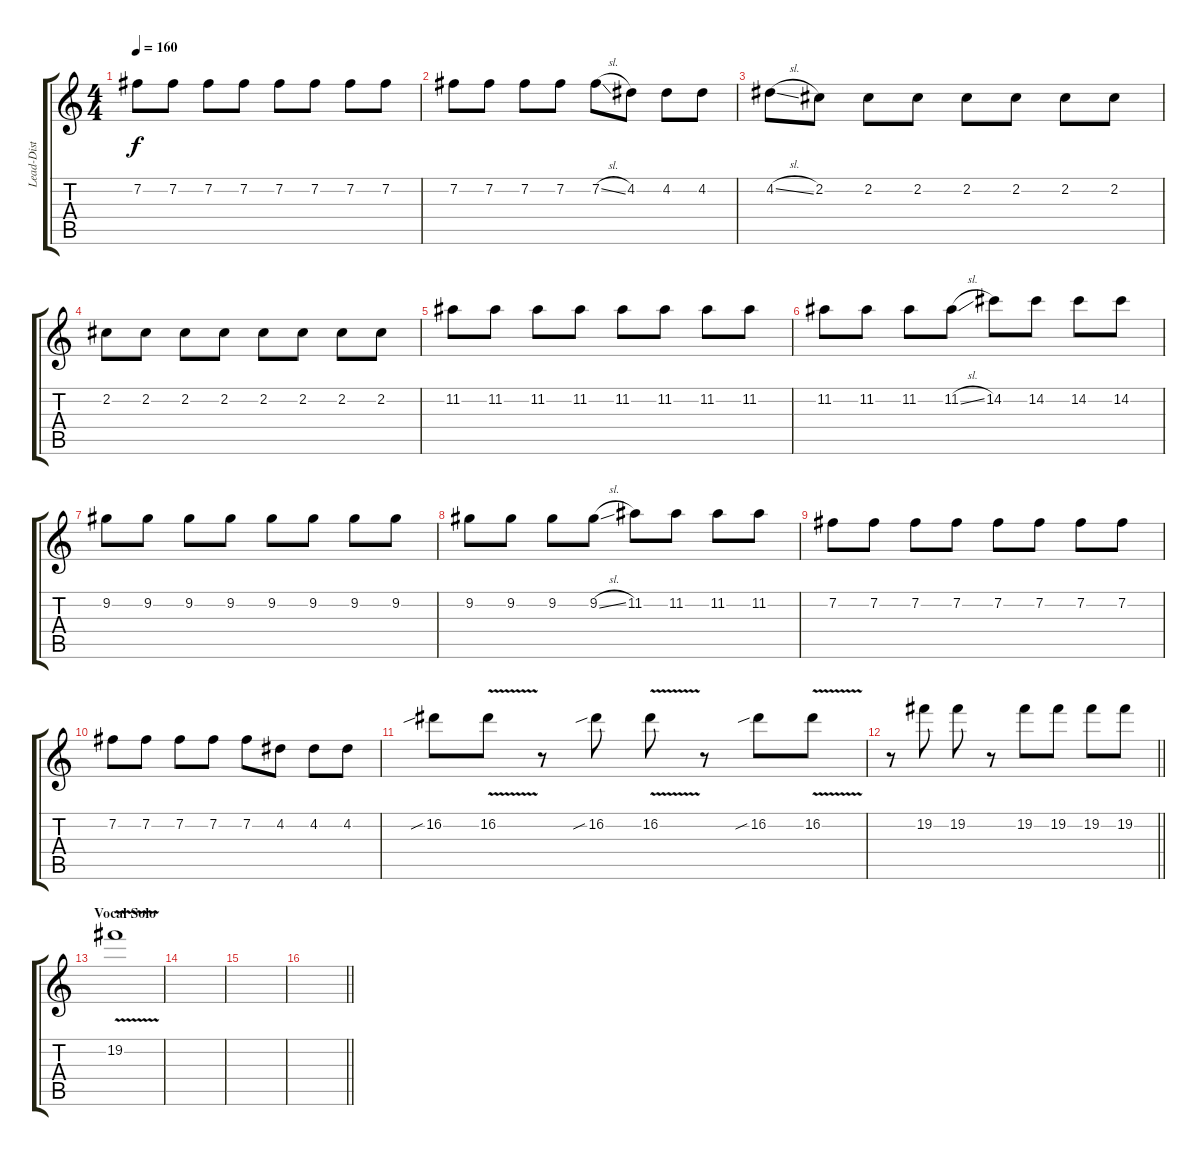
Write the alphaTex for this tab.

\track ("Lead-Dist Guitar" "Lead-Dist ") {instrument distortionguitar}
\staff {score tabs}
\tuning (E4 B3 G3 D3 A2 E2) {hide}
\ts (4 4)
\tempo 160
\clef g2
\ks c
7.2.8{dy f} 7.2.8 7.2.8 7.2.8 7.2.8 7.2.8 7.2.8 7.2.8 |
7.2.8 7.2.8 7.2.8 7.2.8 7.2{sl}.8 4.2.8 4.2.8 4.2.8 |
4.2{sl}.8 2.2.8 2.2.8 2.2.8 2.2.8 2.2.8 2.2.8 2.2.8 |
2.2.8 2.2.8 2.2.8 2.2.8 2.2.8 2.2.8 2.2.8 2.2.8 |
11.2.8 11.2.8 11.2.8 11.2.8 11.2.8 11.2.8 11.2.8 11.2.8 |
11.2.8 11.2.8 11.2.8 11.2{sl}.8 14.2.8 14.2.8 14.2.8 14.2.8 |
9.2.8 9.2.8 9.2.8 9.2.8 9.2.8 9.2.8 9.2.8 9.2.8 |
9.2.8 9.2.8 9.2.8 9.2{sl}.8 11.2.8 11.2.8 11.2.8 11.2.8 |
7.2.8 7.2.8 7.2.8 7.2.8 7.2.8 7.2.8 7.2.8 7.2.8 |
7.2.8 7.2.8 7.2.8 7.2.8 7.2.8 4.2.8 4.2.8 4.2.8 |
16.2{sib}.8 16.2{v}.8 r.8 16.2{sib}.8 16.2{v}.8 r.8 16.2{sib}.8 16.2{v}.8 |
\barLineRight lightlight
r.8 19.2.8 19.2.8 r.8 19.2.8 19.2.8 19.2.8 19.2.8 |
\section ("" "Vocal Solo")
19.2{v}.1 |
|
|
\barLineRight lightlight
